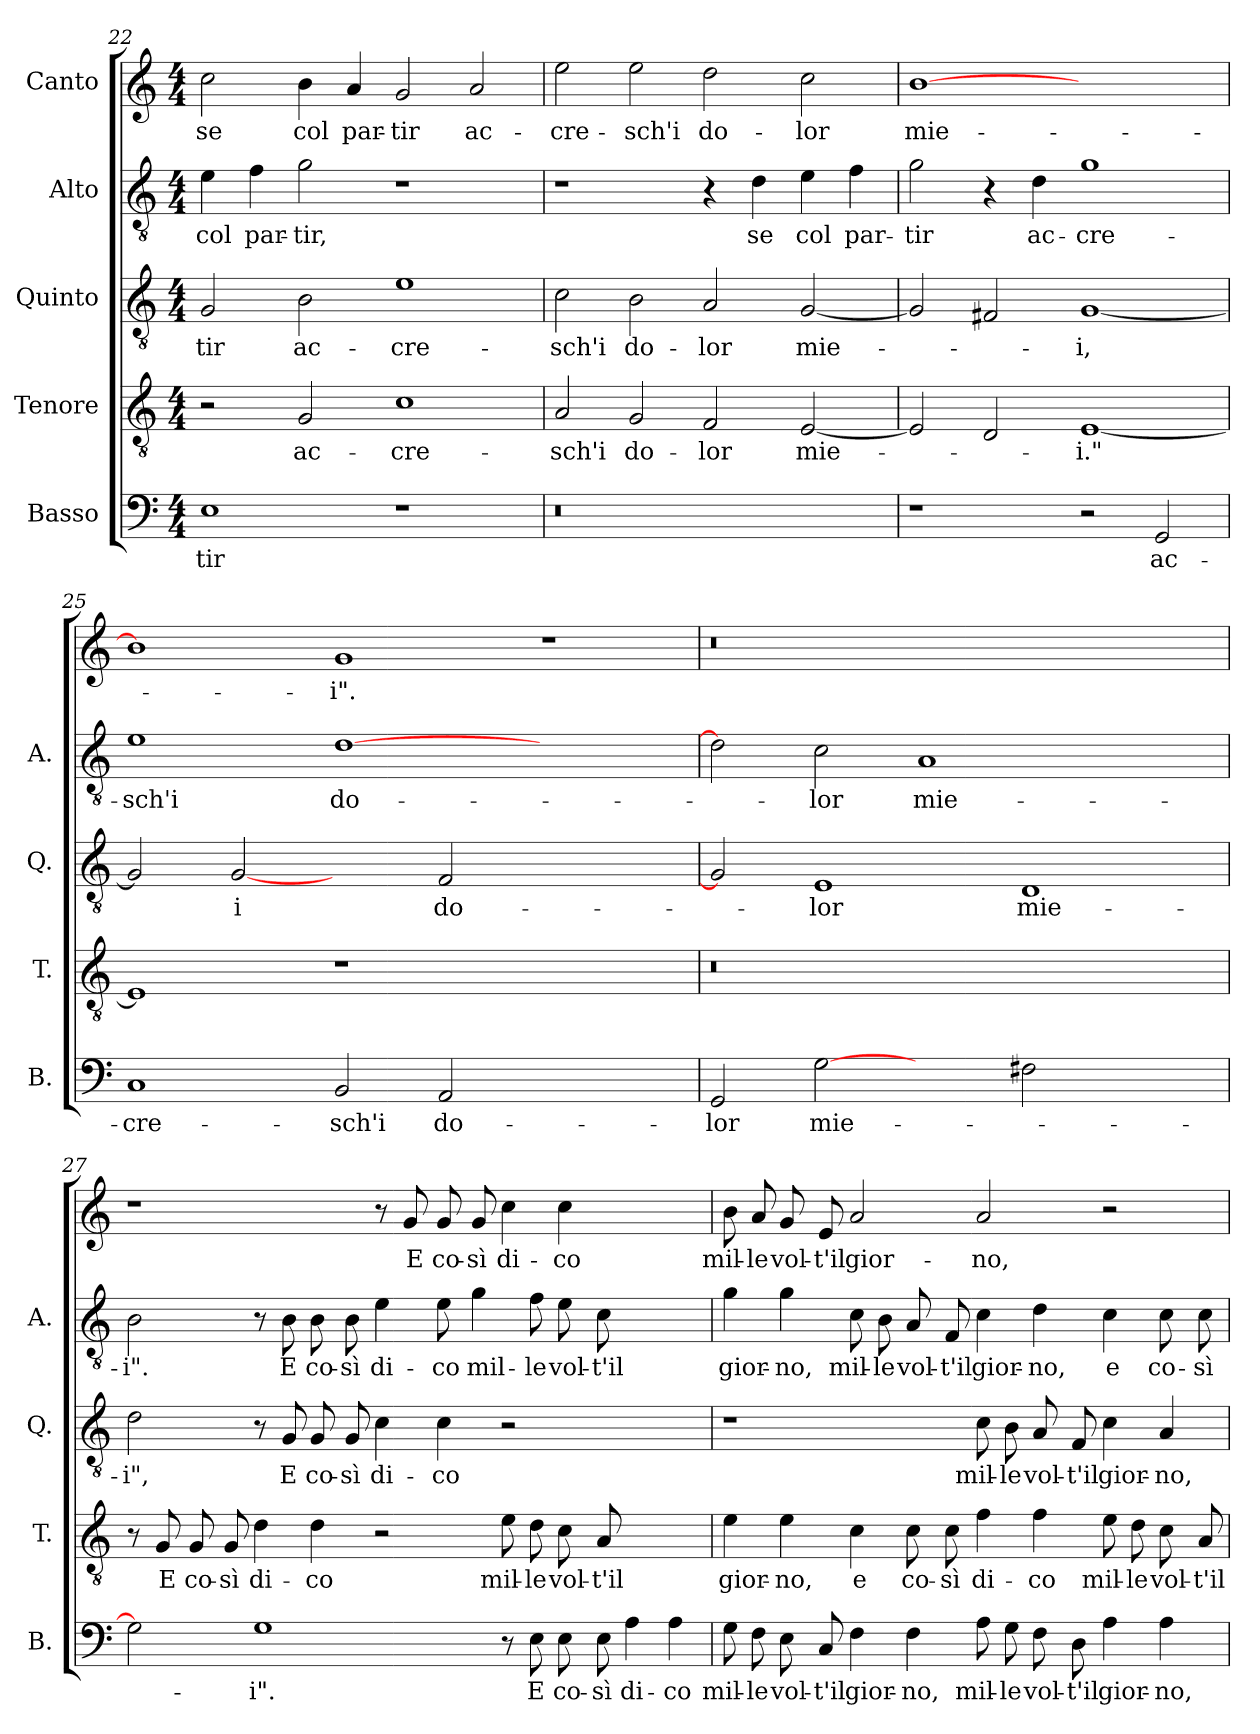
**kern	**text	**kern	**text	**kern	**text	**kern	**text	**kern	**text
*part5	*part5	*part4	*part4	*part3	*part3	*part2	*part2	*part1	*part1
*staff5	*staff5	*staff4	*staff4	*staff3	*staff3	*staff2	*staff2	*staff1	*staff1
*I"Basso	*	*I"Tenore	*	*I"Quinto	*	*I"Alto	*	*I"Canto	*
*I'B.	*	*I'T.	*	*I'Q.	*	*I'A.	*	*	*
*clefF4	*	*clefGv2	*	*clefGv2	*	*clefGv2	*	*clefG2	*
*k[]	*	*k[]	*	*k[]	*	*k[]	*	*k[]	*
*C:	*	*C:	*	*C:	*	*C:	*	*C:	*
*M4/4	*	*M4/4	*	*M4/4	*	*M4/4	*	*M4/4	*
=22	=22	=22	=22	=22	=22	=22	=22	=22	=22
1E\	-tir	2r	.	2G/	-tir	4e\	col	2cc\	se
.	.	.	.	.	.	4f\	par-	.	.
.	.	2G/	ac-	2B\	ac-	2g\	-tir,	4b\	col
.	.	.	.	.	.	.	.	4a/	par-
1r	.	1c\	-cre-	1e\	-cre-	1r	.	2g/	-tir
.	.	.	.	.	.	.	.	2a/	ac-
=23	=23	=23	=23	=23	=23	=23	=23	=23	=23
!LO:N:vis=0	!	!	!	!	!	!	!	!	!
1r	.	2A/	-sch'i	2c\	-sch'i	1r	.	2ee\	-cre-
.	.	2G/	do-	2B\	do-	.	.	2ee\	-sch'i
1ryy	.	2F/	-lor	2A/	-lor	4r	.	2dd\	do-
.	.	.	.	.	.	4d\	se	.	.
.	.	[2E/	mie-	[2G/	mie-	4e\	col	2cc\	-lor
.	.	.	.	.	.	4f\	par-	.	.
=24	=24	=24	=24	=24	=24	=24	=24	=24	=24
1r	.	2E/]	.	2G/]	.	2g\	-tir	[1b\	mie-
.	.	2D/	.	2F#X/	.	4r	.	.	.
.	.	.	.	.	.	4d\	ac-	.	.
2r	.	[1E/	-i."	[1G/	-i,	1g\	-cre-	1ryy	.
2GG/	ac-	.	.	.	.	.	.	.	.
=25	=25	=25	=25	=25	=25	=25	=25	=25	=25
1C/	-cre-	1E/]	.	2G/]	.	1e\	-sch'i	1b\]	.
.	.	.	.	[2G/	i	.	.	.	.
2BB/	-sch'i	1r	.	2ryy	.	[1d\	do-	1g/	-i".
2AA/	do-	.	.	2F/	do-	.	.	.	.
1ryy	.	1ryy	.	1ryy	.	1ryy	.	1r	.
=26	=26	=26	=26	=26	=26	=26	=26	=26	=26
!	!	!LO:N:vis=0	!	!	!	!	!	!LO:N:vis=0	!
2GG/	-lor	1r	.	2G/]	.	2d\]	.	1r	.
[2G\	mie-	.	.	1E/	-lor	2c\	-lor	.	.
2ryy	.	1ryy	.	.	.	1A/	mie-	1ryy	.
2F#X\	.	.	.	1D/	mie-	.	.	.	.
2ryy	.	2ryy	.	.	.	2ryy	.	2ryy	.
=27	=27	=27	=27	=27	=27	=27	=27	=27	=27
2G\]	.	8r	.	2d\	-i",	2B\	-i".	1r	.
.	.	8G/	E	.	.	.	.	.	.
.	.	8G/	co-	.	.	.	.	.	.
.	.	8G/	-sì	.	.	.	.	.	.
1G\	-i".	4d\	di-	8r	.	8r	.	.	.
.	.	.	.	8G/	E	8B\	E	.	.
.	.	4d\	-co	8G/	co-	8B\	co-	.	.
.	.	.	.	8G/	-sì	8B\	-sì	.	.
.	.	2r	.	4c\	di-	4e\	di-	8r	.
.	.	.	.	.	.	.	.	8g/	E
.	.	.	.	4c\	-co	8e\	-co	8g/	co-
.	.	.	.	.	.	4g\	mil-	8g/	-sì
8r	.	8e\	mil-	2r	.	.	.	4cc\	di-
8E\	E	8d\	-le	.	.	8f\	-le	.	.
8E\	co-	8c\	vol-	.	.	8e\	vol-	4cc\	-co
8E\	-sì	8A/	-t'il	.	.	8c\	-t'il	.	.
4A\	di-	2ryy	.	2ryy	.	2ryy	.	2ryy	.
4A\	-co	.	.	.	.	.	.	.	.
=28	=28	=28	=28	=28	=28	=28	=28	=28	=28
8G\	mil-	4e\	gior-	1r	.	4g\	gior-	8b\	mil-
8F\	-le	.	.	.	.	.	.	8a/	-le
8E\	vol-	4e\	-no,	.	.	4g\	-no,	8g/	vol-
8C/	-t'il	.	.	.	.	.	.	8e/	-t'il
4F\	gior-	4c\	e	.	.	8c\	mil-	2a/	gior-
.	.	.	.	.	.	8B\	-le	.	.
4F\	-no,	8c\	co-	.	.	8A/	vol-	.	.
.	.	8c\	-sì	.	.	8F/	-t'il	.	.
8A\	mil-	4f\	di-	8c\	mil-	4c\	gior-	2a/	-no,
8G\	-le	.	.	8B\	-le	.	.	.	.
8F\	vol-	4f\	-co	8A/	vol-	4d\	-no,	.	.
8D\	-t'il	.	.	8F/	-t'il	.	.	.	.
4A\	gior-	8e\	mil-	4c\	gior-	4c\	e	2r	.
.	.	8d\	-le	.	.	.	.	.	.
4A\	-no,	8c\	vol-	4A/	-no,	8c\	co-	.	.
.	.	8A/	-t'il	.	.	8c\	-sì	.	.
=	=	=	=	=	=	=	=	=	=
*-	*-	*-	*-	*-	*-	*-	*-	*-	*-
